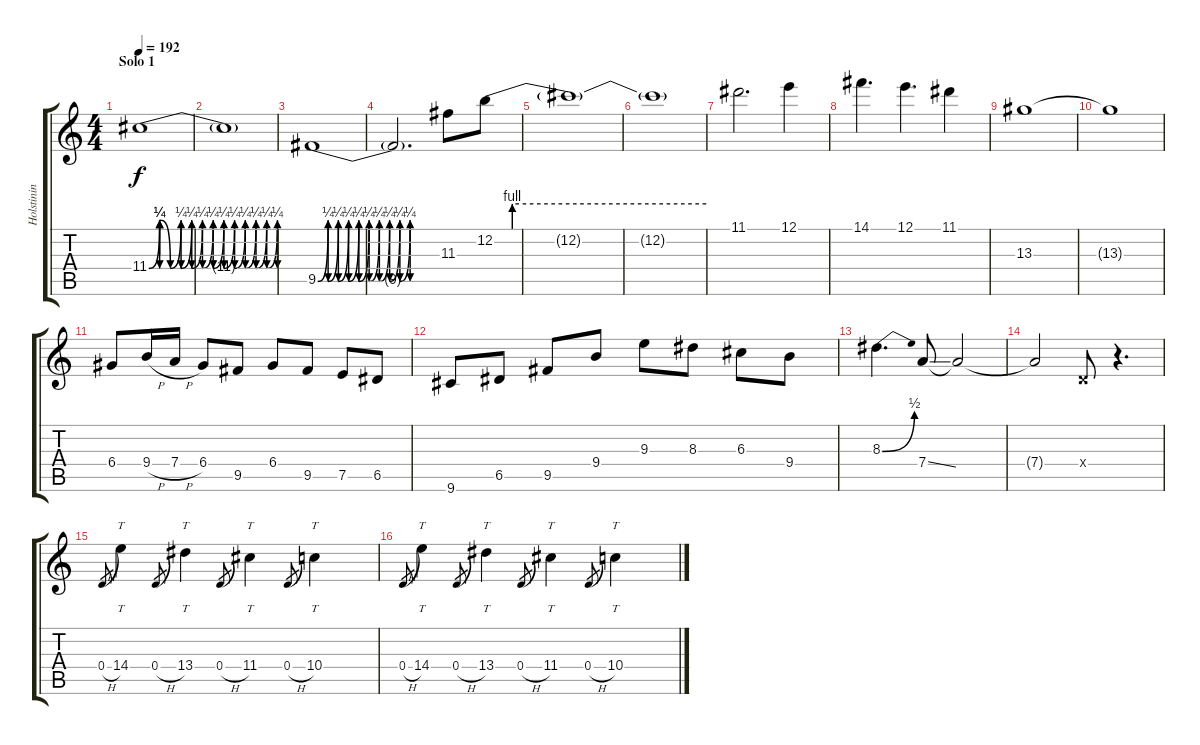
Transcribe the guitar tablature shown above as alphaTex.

\track ("Holstinin 1" "Holstinin ") {instrument overdrivenguitar}
\staff {score tabs}
\tuning (E4 B3 G3 D3 A2 E2) {hide}
\ts (4 4)
\section ("" "Solo 1")
\tempo 192
\clef g2
\ks c
11.4{be (custom 0 0 5 1 5 0 5 1 10 0 15 1 15 0 20 1 20 0 25 1 25 0 30 1 30 0 35 1 35 0 40 1 40 0 45 1 45 0 50 1 50 0 55 1 55 0 60 1 60 0)}.1{dy f volume 14 balance 8} |
11.4{t}.1 |
9.5{be (custom 0 0 5 1 5 0 10 1 10 0 15 1 15 0 20 1 20 0 25 1 25 0 30 1 30 0 35 1 35 0 40 1 40 0 45 1 45 0 60 0)}.1 |
9.5{t}.2{d} 11.3.8 12.2{be (custom 0 0 5 0 5 4 60 4)}.8 |
12.2{t}.1 |
12.2{t}.1 |
11.1.2{d} 12.1.4 |
14.1.4{d} 12.1.4{d} 11.1.4 |
13.3.1 |
13.3{t}.1 |
6.4.8 9.4{h}.16 7.4{h}.16 6.4.8 9.5.8 6.4.8 9.5.8 7.5.8 6.5.8 |
9.6.8 6.5.8 9.5.8 9.4.8 9.3.8 8.3.8 6.3.8 9.4.8 |
8.3{be (bend 0 0 60 2)}.4{d} 7.4{ss}.8 7.4{t}.2 |
7.4{t}.2 0.4{x}.8 r.4{d} |
0.4{h}.8{gr} 14.4.4{tt} 0.4{h}.8{gr} 13.4.4{tt} 0.4{h}.8{gr} 11.4.4{tt} 0.4{h}.8{gr} 10.4.4{tt} |
0.4{h}.8{gr} 14.4.4{tt} 0.4{h}.8{gr} 13.4.4{tt} 0.4{h}.8{gr} 11.4.4{tt} 0.4{h}.8{gr} 10.4.4{tt}
